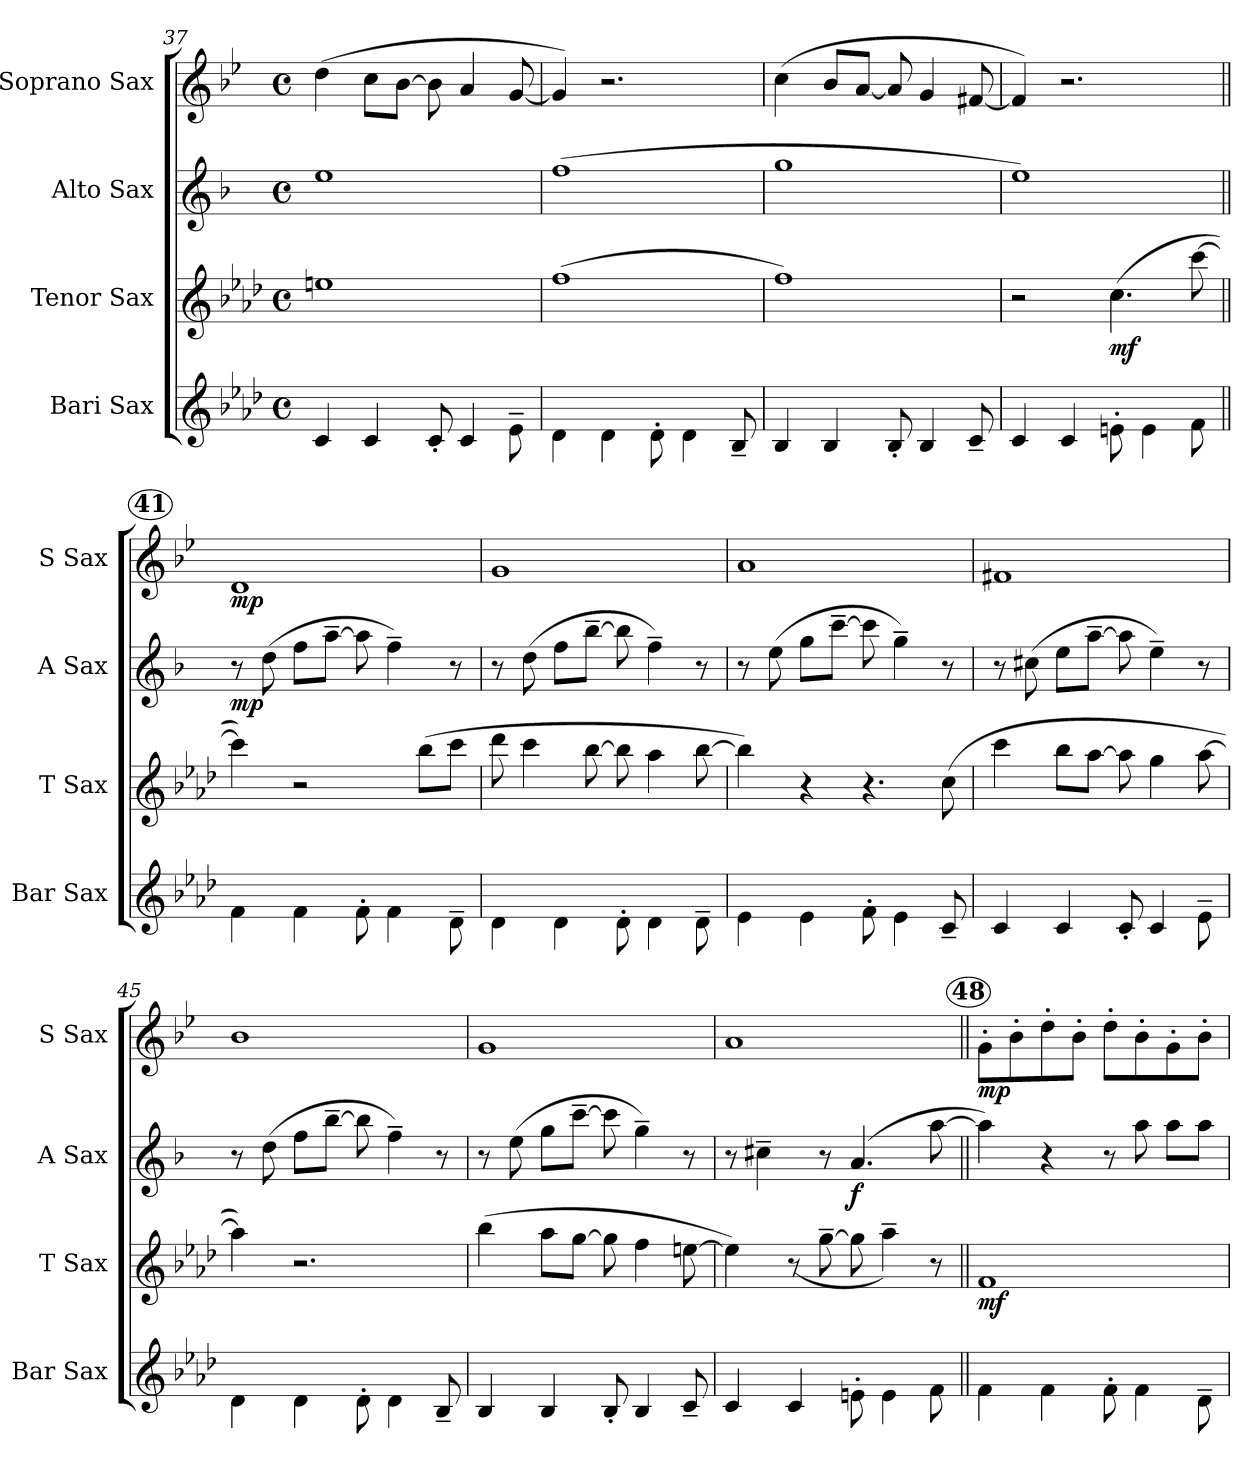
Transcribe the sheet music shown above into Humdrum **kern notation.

**kern	**kern	**dynam	**kern	**dynam	**kern	**dynam
*part4	*part3	*part3	*part2	*part2	*part1	*part1
*staff4	*staff3	*staff3	*staff2	*staff2	*staff1	*staff1
*I"Bari Sax	*I"Tenor Sax	*	*I"Alto Sax	*	*I"Soprano Sax	*
*I'Bar Sax	*I'T Sax	*	*I'A Sax	*	*I'S Sax	*
*clefG2	*clefG2	*	*clefG2	*	*clefG2	*
*ITrd12c21	*ITrd8c14	*	*ITrd5c9	*	*ITrd1c2	*
*k[b-e-a-d-]	*k[b-e-a-d-]	*	*k[b-e-a-d-]	*	*k[b-e-a-d-]	*
*A-:	*A-:	*	*A-:	*	*A-:	*
*M4/4	*M4/4	*	*M4/4	*	*M4/4	*
*met(c)	*met(c)	*	*met(c)	*	*met(c)	*
=37	=37	=37	=37	=37	=37	=37
4C</	1en	.	1g	.	(>4cc\	.
4C</	.	.	.	.	8b-\L	.
.	.	.	.	.	[8a-\J	.
8C'</	.	.	.	.	8a-\]	.
4C</	.	.	.	.	4g/	.
8E-~>\	.	.	.	.	[8f/	.
=38	=38	=38	=38	=38	=38	=38
4D->\	(>1f	.	(>1a-	.	4f/])	.
4D->\	.	.	.	.	2.r	.
8D-'>\	.	.	.	.	.	.
4D->\	.	.	.	.	.	.
8BB-~</	.	.	.	.	.	.
=39	=39	=39	=39	=39	=39	=39
4BB-</	1f)	.	1b-	.	(>4b-\	.
4BB-</	.	.	.	.	8a-/L	.
.	.	.	.	.	[8g/J	.
8BB-'</	.	.	.	.	8g/]	.
4BB-</	.	.	.	.	4f/	.
8C~</	.	.	.	.	[8en/	.
=40	=40	=40	=40	=40	=40	=40
4C</	2r	.	1g)	.	4e/])	.
4C</	.	.	.	.	2.r	.
!	!	!LO:DY:b	!	!	!	!
8En'>\	(>4.c\	mf	.	.	.	.
4E>\	.	.	.	.	.	.
8F\	[8cc\	.	.	.	.	.
!!LO:PB:g=z
!!LO:REH:place=s1:a:B:enc=circle:fs=12:t=41
=41||	=41||	=41||	=41||	=41||	=41||	=41||
!	!	!	!	!LO:DY:b	!	!LO:DY:b
4F>\	4cc\])	.	8r	mp	1c	mp
.	.	.	(>8f\	.	.	.
4F>\	2r	.	8a-\L	.	.	.
.	.	.	[8cc~>\J	.	.	.
8F'>\	.	.	8cc\]	.	.	.
4F>\	.	.	4a-~>\)	.	.	.
.	(>8b-\L	.	.	.	.	.
8D-~>\	8cc\J	.	8r	.	.	.
=42	=42	=42	=42	=42	=42	=42
4D->\	8dd-\	.	8r	.	1f	.
.	4cc\	.	(>8f\	.	.	.
4D->\	.	.	8a-\L	.	.	.
.	[8b-\	.	[8dd-~>\J	.	.	.
8D-'>\	8b-\]	.	8dd-\]	.	.	.
4D->\	4a-\	.	4a-~>\)	.	.	.
8D-~>\	[8b-\	.	8r	.	.	.
=43	=43	=43	=43	=43	=43	=43
4E->\	4b-\])	.	8r	.	1g	.
.	.	.	(>8g\	.	.	.
4E->\	4r	.	8b-\L	.	.	.
.	.	.	[8ee-~>\J	.	.	.
8F'>\	4.r	.	8ee-\]	.	.	.
4E->\	.	.	4b-~>\)	.	.	.
8C~</	(>8c\	.	8r	.	.	.
=44	=44	=44	=44	=44	=44	=44
4C</	4cc\	.	8r	.	1en	.
.	.	.	(>8en\	.	.	.
4C</	8b-\L	.	8g\L	.	.	.
.	[8a-\J	.	[8cc~>\J	.	.	.
8C'</	8a-\]	.	8cc\]	.	.	.
4C</	4g\	.	4g~>\)	.	.	.
8E-~>\	[8a-\	.	8r	.	.	.
=45	=45	=45	=45	=45	=45	=45
4D->\	4a-\])	.	8r	.	1a-	.
.	.	.	(>8f\	.	.	.
4D->\	2.r	.	8a-\L	.	.	.
.	.	.	[8dd-~>\J	.	.	.
8D-'>\	.	.	8dd-\]	.	.	.
4D->\	.	.	4a-~>\)	.	.	.
8BB-~</	.	.	8r	.	.	.
=46	=46	=46	=46	=46	=46	=46
4BB-</	(>4b-\	.	8r	.	1f	.
.	.	.	(>8g\	.	.	.
4BB-</	8a-\L	.	8b-\L	.	.	.
.	[8g\J	.	[8ee-~>\J	.	.	.
8BB-'</	8g\]	.	8ee-\]	.	.	.
4BB-</	4f\	.	4b-~>\)	.	.	.
8C~</	[8en\	.	8r	.	.	.
=47	=47	=47	=47	=47	=47	=47
4C</	4e\])	.	8r	.	1g	.
.	.	.	4en~>\	.	.	.
4C</	(>8r	.	.	.	.	.
.	[8g~>\	.	8r	.	.	.
!	!	!	!	!LO:DY:b	!	!
8En'>\	8g\]	.	(>4.c/	f	.	.
4E>\	4a-~>\)	.	.	.	.	.
8F\	8r	.	[8cc\	.	.	.
!!LO:LB:g=z
!!LO:REH:place=s1:a:B:enc=circle:fs=12:t=48
=48||	=48||	=48||	=48||	=48||	=48||	=48||
!	!	!LO:DY:b	!	!	!	!LO:DY:b
4F>\	1F	mf	4cc\])	.	8f'>\L	mp
.	.	.	.	.	8a-'>\	.
4F>\	.	.	4r	.	8cc'>\	.
.	.	.	.	.	8a-'>\J	.
8F'>\	.	.	8r	.	8cc'>\L	.
4F>\	.	.	8cc\	.	8a-'>\	.
.	.	.	8cc\L	.	8f'>\	.
8D-~>\	.	.	8cc\J	.	8a-'>\J	.
=	=	=	=	=	=	=
*-	*-	*-	*-	*-	*-	*-
